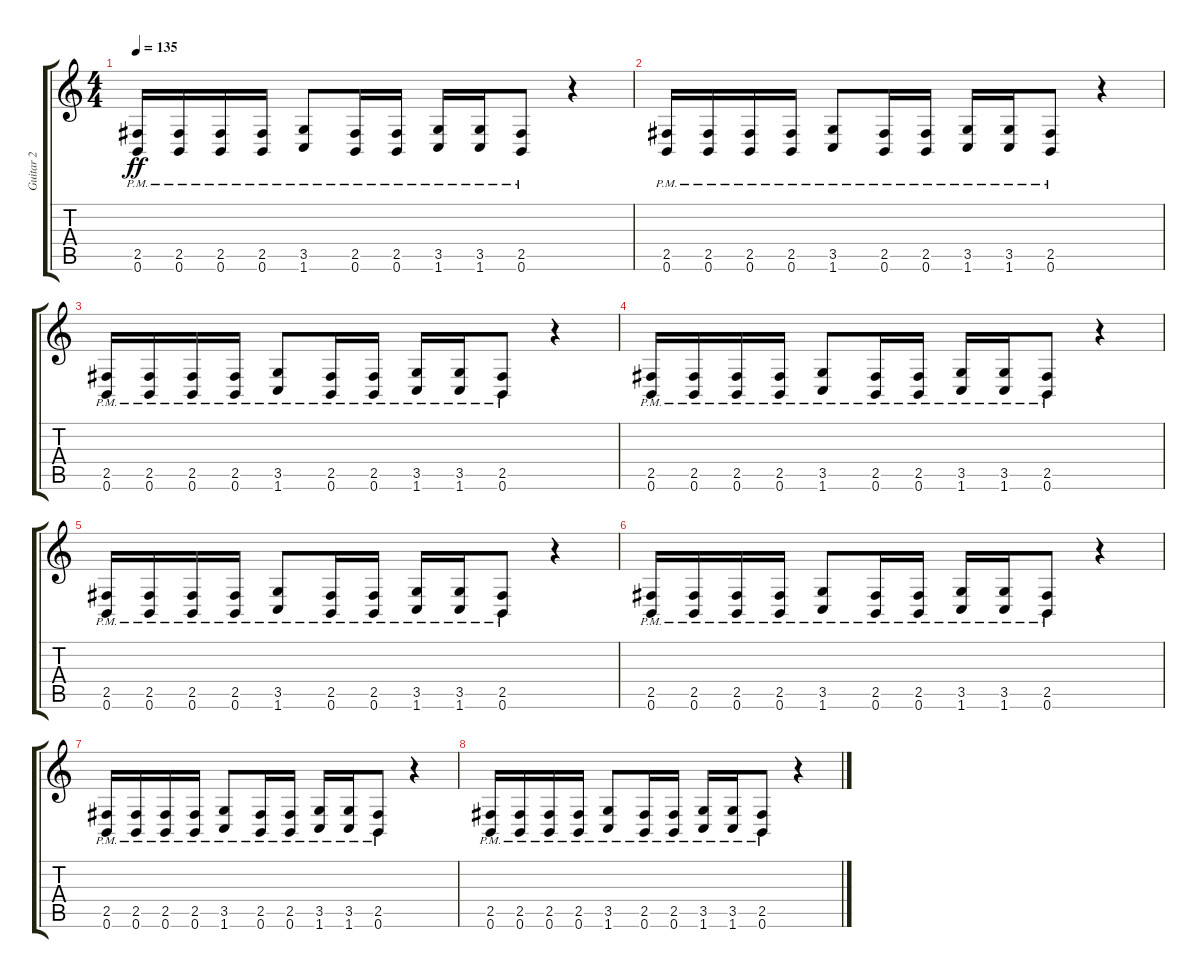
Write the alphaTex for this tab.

\track ("Guitar 2" "Guitar 2") {instrument overdrivenguitar}
\staff {score tabs}
\tuning (B3 Gb3 D3 A2 E2 B1) {hide}
\ts (4 4)
\tempo 135
\clef g2
\ks c
(2.5{pm} 0.6{pm}).16{dy ff} (2.5{pm} 0.6{pm}).16 (2.5{pm} 0.6{pm}).16 (2.5{pm} 0.6{pm}).16 (3.5{pm} 1.6{pm}).8 (2.5{pm} 0.6{pm}).16 (2.5{pm} 0.6{pm}).16 (3.5{pm} 1.6{pm}).16 (3.5{pm} 1.6{pm}).16 (2.5{pm} 0.6{pm}).8 r.4 |
(2.5{pm} 0.6{pm}).16 (2.5{pm} 0.6{pm}).16 (2.5{pm} 0.6{pm}).16 (2.5{pm} 0.6{pm}).16 (3.5{pm} 1.6{pm}).8 (2.5{pm} 0.6{pm}).16 (2.5{pm} 0.6{pm}).16 (3.5{pm} 1.6{pm}).16 (3.5{pm} 1.6{pm}).16 (2.5{pm} 0.6{pm}).8 r.4 |
(2.5{pm} 0.6{pm}).16 (2.5{pm} 0.6{pm}).16 (2.5{pm} 0.6{pm}).16 (2.5{pm} 0.6{pm}).16 (3.5{pm} 1.6{pm}).8 (2.5{pm} 0.6{pm}).16 (2.5{pm} 0.6{pm}).16 (3.5{pm} 1.6{pm}).16 (3.5{pm} 1.6{pm}).16 (2.5{pm} 0.6{pm}).8 r.4 |
(2.5{pm} 0.6{pm}).16 (2.5{pm} 0.6{pm}).16 (2.5{pm} 0.6{pm}).16 (2.5{pm} 0.6{pm}).16 (3.5{pm} 1.6{pm}).8 (2.5{pm} 0.6{pm}).16 (2.5{pm} 0.6{pm}).16 (3.5{pm} 1.6{pm}).16 (3.5{pm} 1.6{pm}).16 (2.5{pm} 0.6{pm}).8 r.4 |
(2.5{pm} 0.6{pm}).16 (2.5{pm} 0.6{pm}).16 (2.5{pm} 0.6{pm}).16 (2.5{pm} 0.6{pm}).16 (3.5{pm} 1.6{pm}).8 (2.5{pm} 0.6{pm}).16 (2.5{pm} 0.6{pm}).16 (3.5{pm} 1.6{pm}).16 (3.5{pm} 1.6{pm}).16 (2.5{pm} 0.6{pm}).8 r.4 |
(2.5{pm} 0.6{pm}).16 (2.5{pm} 0.6{pm}).16 (2.5{pm} 0.6{pm}).16 (2.5{pm} 0.6{pm}).16 (3.5{pm} 1.6{pm}).8 (2.5{pm} 0.6{pm}).16 (2.5{pm} 0.6{pm}).16 (3.5{pm} 1.6{pm}).16 (3.5{pm} 1.6{pm}).16 (2.5{pm} 0.6{pm}).8 r.4 |
(2.5{pm} 0.6{pm}).16 (2.5{pm} 0.6{pm}).16 (2.5{pm} 0.6{pm}).16 (2.5{pm} 0.6{pm}).16 (3.5{pm} 1.6{pm}).8 (2.5{pm} 0.6{pm}).16 (2.5{pm} 0.6{pm}).16 (3.5{pm} 1.6{pm}).16 (3.5{pm} 1.6{pm}).16 (2.5{pm} 0.6{pm}).8 r.4 |
(2.5{pm} 0.6{pm}).16 (2.5{pm} 0.6{pm}).16 (2.5{pm} 0.6{pm}).16 (2.5{pm} 0.6{pm}).16 (3.5{pm} 1.6{pm}).8 (2.5{pm} 0.6{pm}).16 (2.5{pm} 0.6{pm}).16 (3.5{pm} 1.6{pm}).16 (3.5{pm} 1.6{pm}).16 (2.5{pm} 0.6{pm}).8 r.4
